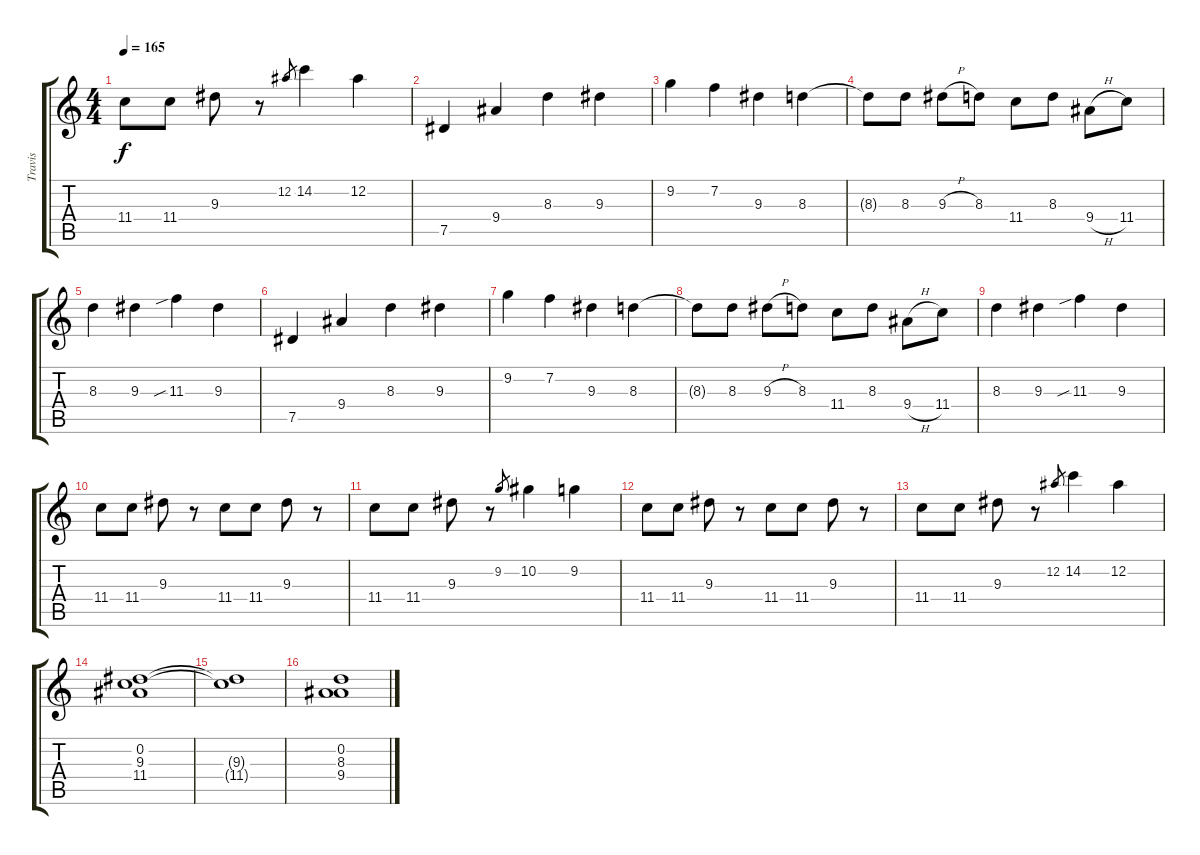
\track ("Travis" "Travis") {instrument electricguitarjazz}
\staff {score tabs}
\tuning (Eb4 Bb3 Gb3 Db3 Ab2 Eb2) {hide}
\ts (4 4)
\tempo 165
\clef g2
\ks c
11.4.8{dy f} 11.4.8 9.3.8 r.8 12.2.8{gr} 14.2.4 12.2.4 |
7.5.4 9.4.4 8.3.4 9.3.4 |
9.2.4 7.2.4 9.3.4 8.3.4 |
8.3{t}.8 8.3.8 9.3{h}.8 8.3.8 11.4.8 8.3.8 9.4{h}.8 11.4.8 |
8.3.4 9.3.4 11.3{sib}.4 9.3.4 |
7.5.4 9.4.4 8.3.4 9.3.4 |
9.2.4 7.2.4 9.3.4 8.3.4 |
8.3{t}.8 8.3.8 9.3{h}.8 8.3.8 11.4.8 8.3.8 9.4{h}.8 11.4.8 |
8.3.4 9.3.4 11.3{sib}.4 9.3.4 |
11.4.8 11.4.8 9.3.8 r.8 11.4.8 11.4.8 9.3.8 r.8 |
11.4.8 11.4.8 9.3.8 r.8 9.2.8{gr} 10.2.4 9.2.4 |
11.4.8 11.4.8 9.3.8 r.8 11.4.8 11.4.8 9.3.8 r.8 |
11.4.8 11.4.8 9.3.8 r.8 12.2.8{gr} 14.2.4 12.2.4 |
(0.2 9.3 11.4).1 |
(9.3{t} 11.4{t}).1 |
(0.2 8.3 9.4).1
